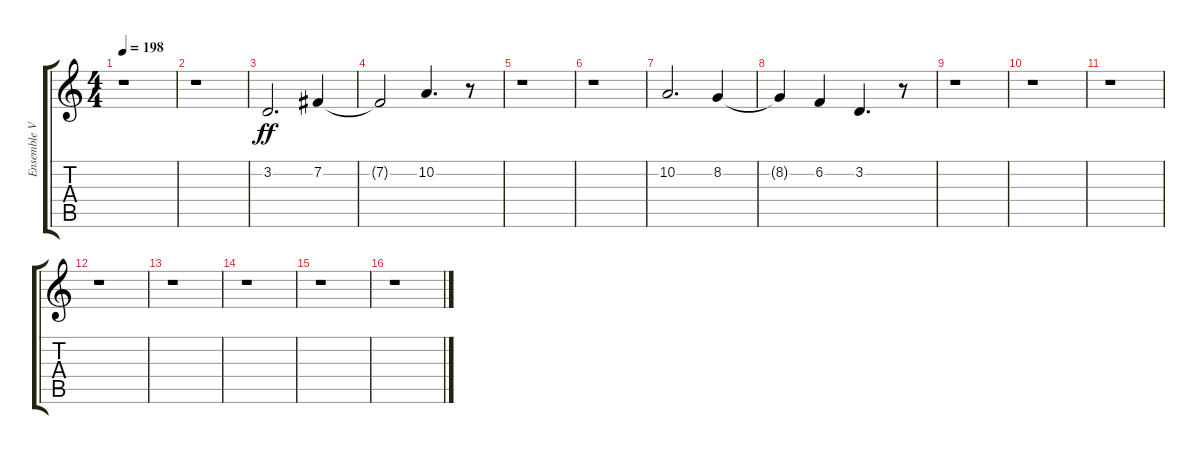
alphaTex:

\track ("Ensemble Vocal" "Ensemble V") {instrument stringensemble1}
\staff {score tabs}
\tuning (E4 B3 G3 D3 A2 E2) {hide}
\ts (4 4)
\tempo 198
\clef g2
\ks c
r.1{dy ff} |
r.1 |
3.2.2{d} 7.2.4 |
7.2{t}.2 10.2.4{d} r.8 |
r.1 |
r.1 |
10.2.2{d} 8.2.4 |
8.2{t}.4 6.2.4 3.2.4{d} r.8 |
r.1 |
r.1 |
r.1 |
r.1 |
r.1 |
r.1 |
r.1 |
r.1
